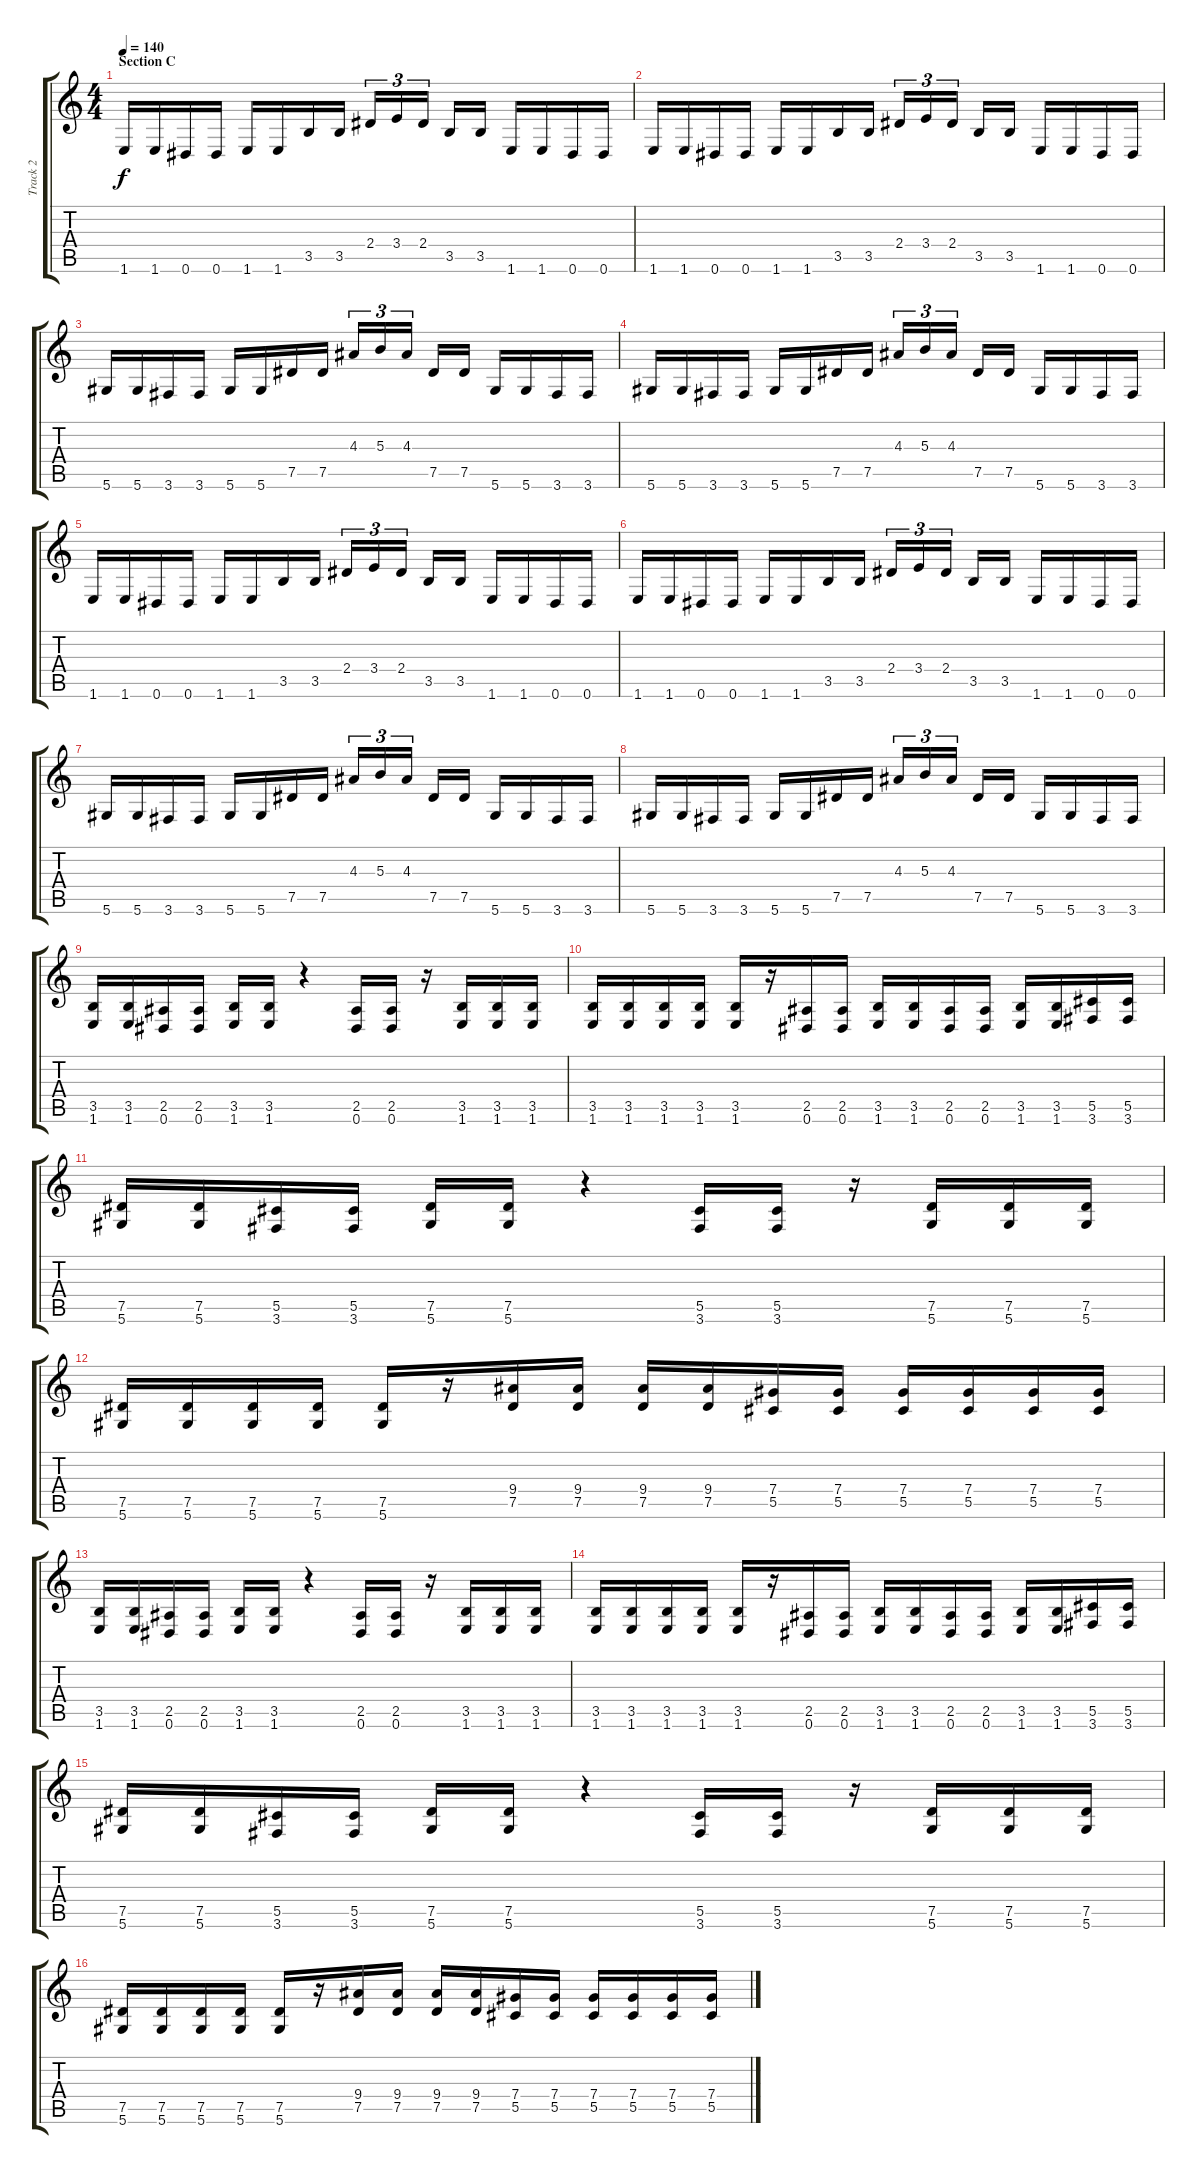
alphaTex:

\track ("Track 2" "Track 2") {instrument electricguitarjazz}
\staff {score tabs}
\tuning (Eb4 Bb3 Gb3 Db3 Ab2 Eb2) {hide}
\ts (4 4)
\section ("" "Section C")
\tempo 140
\clef g2
\ks c
1.6.16{dy f} 1.6.16 0.6.16 0.6.16 1.6.16 1.6.16 3.5.16 3.5.16 2.4.16{tu (3 2)} 3.4.16{tu (3 2)} 2.4.16{tu (3 2) beam splitsecondary} 3.5.16 3.5.16 1.6.16 1.6.16 0.6.16 0.6.16 |
1.6.16 1.6.16 0.6.16 0.6.16 1.6.16 1.6.16 3.5.16 3.5.16 2.4.16{tu (3 2)} 3.4.16{tu (3 2)} 2.4.16{tu (3 2) beam splitsecondary} 3.5.16 3.5.16 1.6.16 1.6.16 0.6.16 0.6.16 |
5.6.16 5.6.16 3.6.16 3.6.16 5.6.16 5.6.16 7.5.16 7.5.16 4.3.16{tu (3 2)} 5.3.16{tu (3 2)} 4.3.16{tu (3 2) beam splitsecondary} 7.5.16 7.5.16 5.6.16 5.6.16 3.6.16 3.6.16 |
5.6.16 5.6.16 3.6.16 3.6.16 5.6.16 5.6.16 7.5.16 7.5.16 4.3.16{tu (3 2)} 5.3.16{tu (3 2)} 4.3.16{tu (3 2) beam splitsecondary} 7.5.16 7.5.16 5.6.16 5.6.16 3.6.16 3.6.16 |
1.6.16 1.6.16 0.6.16 0.6.16 1.6.16 1.6.16 3.5.16 3.5.16 2.4.16{tu (3 2)} 3.4.16{tu (3 2)} 2.4.16{tu (3 2) beam splitsecondary} 3.5.16 3.5.16 1.6.16 1.6.16 0.6.16 0.6.16 |
1.6.16 1.6.16 0.6.16 0.6.16 1.6.16 1.6.16 3.5.16 3.5.16 2.4.16{tu (3 2)} 3.4.16{tu (3 2)} 2.4.16{tu (3 2) beam splitsecondary} 3.5.16 3.5.16 1.6.16 1.6.16 0.6.16 0.6.16 |
5.6.16 5.6.16 3.6.16 3.6.16 5.6.16 5.6.16 7.5.16 7.5.16 4.3.16{tu (3 2)} 5.3.16{tu (3 2)} 4.3.16{tu (3 2) beam splitsecondary} 7.5.16 7.5.16 5.6.16 5.6.16 3.6.16 3.6.16 |
5.6.16 5.6.16 3.6.16 3.6.16 5.6.16 5.6.16 7.5.16 7.5.16 4.3.16{tu (3 2)} 5.3.16{tu (3 2)} 4.3.16{tu (3 2) beam splitsecondary} 7.5.16 7.5.16 5.6.16 5.6.16 3.6.16 3.6.16 |
(3.5 1.6).16 (3.5 1.6).16 (2.5 0.6).16 (2.5 0.6).16 (3.5 1.6).16 (3.5 1.6).16 r.4 (2.5 0.6).16 (2.5 0.6).16 r.16 (3.5 1.6).16 (3.5 1.6).16 (3.5 1.6).16 |
(3.5 1.6).16 (3.5 1.6).16 (3.5 1.6).16 (3.5 1.6).16 (3.5 1.6).16 r.16 (2.5 0.6).16 (2.5 0.6).16 (3.5 1.6).16 (3.5 1.6).16 (2.5 0.6).16 (2.5 0.6).16 (3.5 1.6).16 (3.5 1.6).16 (5.5 3.6).16 (5.5 3.6).16 |
(7.5 5.6).16 (7.5 5.6).16 (5.5 3.6).16 (5.5 3.6).16 (7.5 5.6).16 (7.5 5.6).16 r.4 (5.5 3.6).16 (5.5 3.6).16 r.16 (7.5 5.6).16 (7.5 5.6).16 (7.5 5.6).16 |
(7.5 5.6).16 (7.5 5.6).16 (7.5 5.6).16 (7.5 5.6).16 (7.5 5.6).16 r.16 (9.4 7.5).16 (9.4 7.5).16 (9.4 7.5).16 (9.4 7.5).16 (7.4 5.5).16 (7.4 5.5).16 (7.4 5.5).16 (7.4 5.5).16 (7.4 5.5).16 (7.4 5.5).16 |
(3.5 1.6).16 (3.5 1.6).16 (2.5 0.6).16 (2.5 0.6).16 (3.5 1.6).16 (3.5 1.6).16 r.4 (2.5 0.6).16 (2.5 0.6).16 r.16 (3.5 1.6).16 (3.5 1.6).16 (3.5 1.6).16 |
(3.5 1.6).16 (3.5 1.6).16 (3.5 1.6).16 (3.5 1.6).16 (3.5 1.6).16 r.16 (2.5 0.6).16 (2.5 0.6).16 (3.5 1.6).16 (3.5 1.6).16 (2.5 0.6).16 (2.5 0.6).16 (3.5 1.6).16 (3.5 1.6).16 (5.5 3.6).16 (5.5 3.6).16 |
(7.5 5.6).16 (7.5 5.6).16 (5.5 3.6).16 (5.5 3.6).16 (7.5 5.6).16 (7.5 5.6).16 r.4 (5.5 3.6).16 (5.5 3.6).16 r.16 (7.5 5.6).16 (7.5 5.6).16 (7.5 5.6).16 |
(7.5 5.6).16 (7.5 5.6).16 (7.5 5.6).16 (7.5 5.6).16 (7.5 5.6).16 r.16 (9.4 7.5).16 (9.4 7.5).16 (9.4 7.5).16 (9.4 7.5).16 (7.4 5.5).16 (7.4 5.5).16 (7.4 5.5).16 (7.4 5.5).16 (7.4 5.5).16 (7.4 5.5).16
